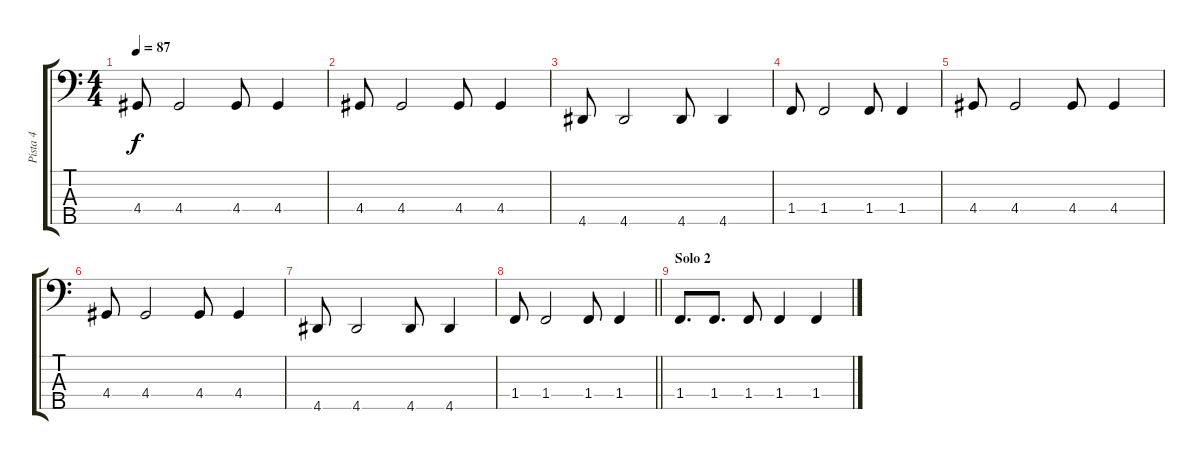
\track ("Pista 4" "Pista 4") {instrument electricbassfinger}
\staff {score tabs}
\tuning (G2 D2 A1 E1 B0) {hide}
\ts (4 4)
\tempo 87
\clef f4
\ks c
4.4.8{dy f} 4.4.2 4.4.8 4.4.4 |
4.4.8 4.4.2 4.4.8 4.4.4 |
4.5.8 4.5.2 4.5.8 4.5.4 |
1.4.8 1.4.2 1.4.8 1.4.4 |
4.4.8 4.4.2 4.4.8 4.4.4 |
4.4.8 4.4.2 4.4.8 4.4.4 |
4.5.8 4.5.2 4.5.8 4.5.4 |
\barLineRight lightlight
1.4.8 1.4.2 1.4.8 1.4.4 |
\section ("" "Solo 2")
1.4.8{d} 1.4.8{d} 1.4.8 1.4.4 1.4.4
